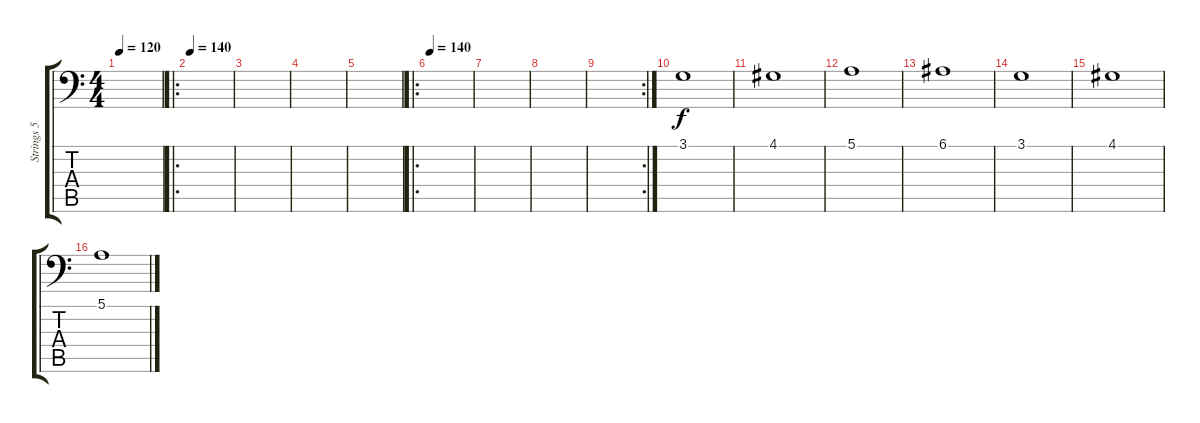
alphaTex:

\track ("Strings 5" "Strings 5") {instrument stringensemble1}
\staff {score tabs}
\tuning (E3 B2 G2 D2 A1 E1) {hide}
\ts (4 4)
\tempo 120
\clef f4
\ks c
|
\ro
\tempo 140
|
|
|
|
\ro
\tempo 140
|
|
|
\rc 2
|
3.1.1{instrument stringensemble1} |
4.1.1 |
5.1.1 |
6.1.1 |
3.1.1 |
4.1.1 |
5.1.1
